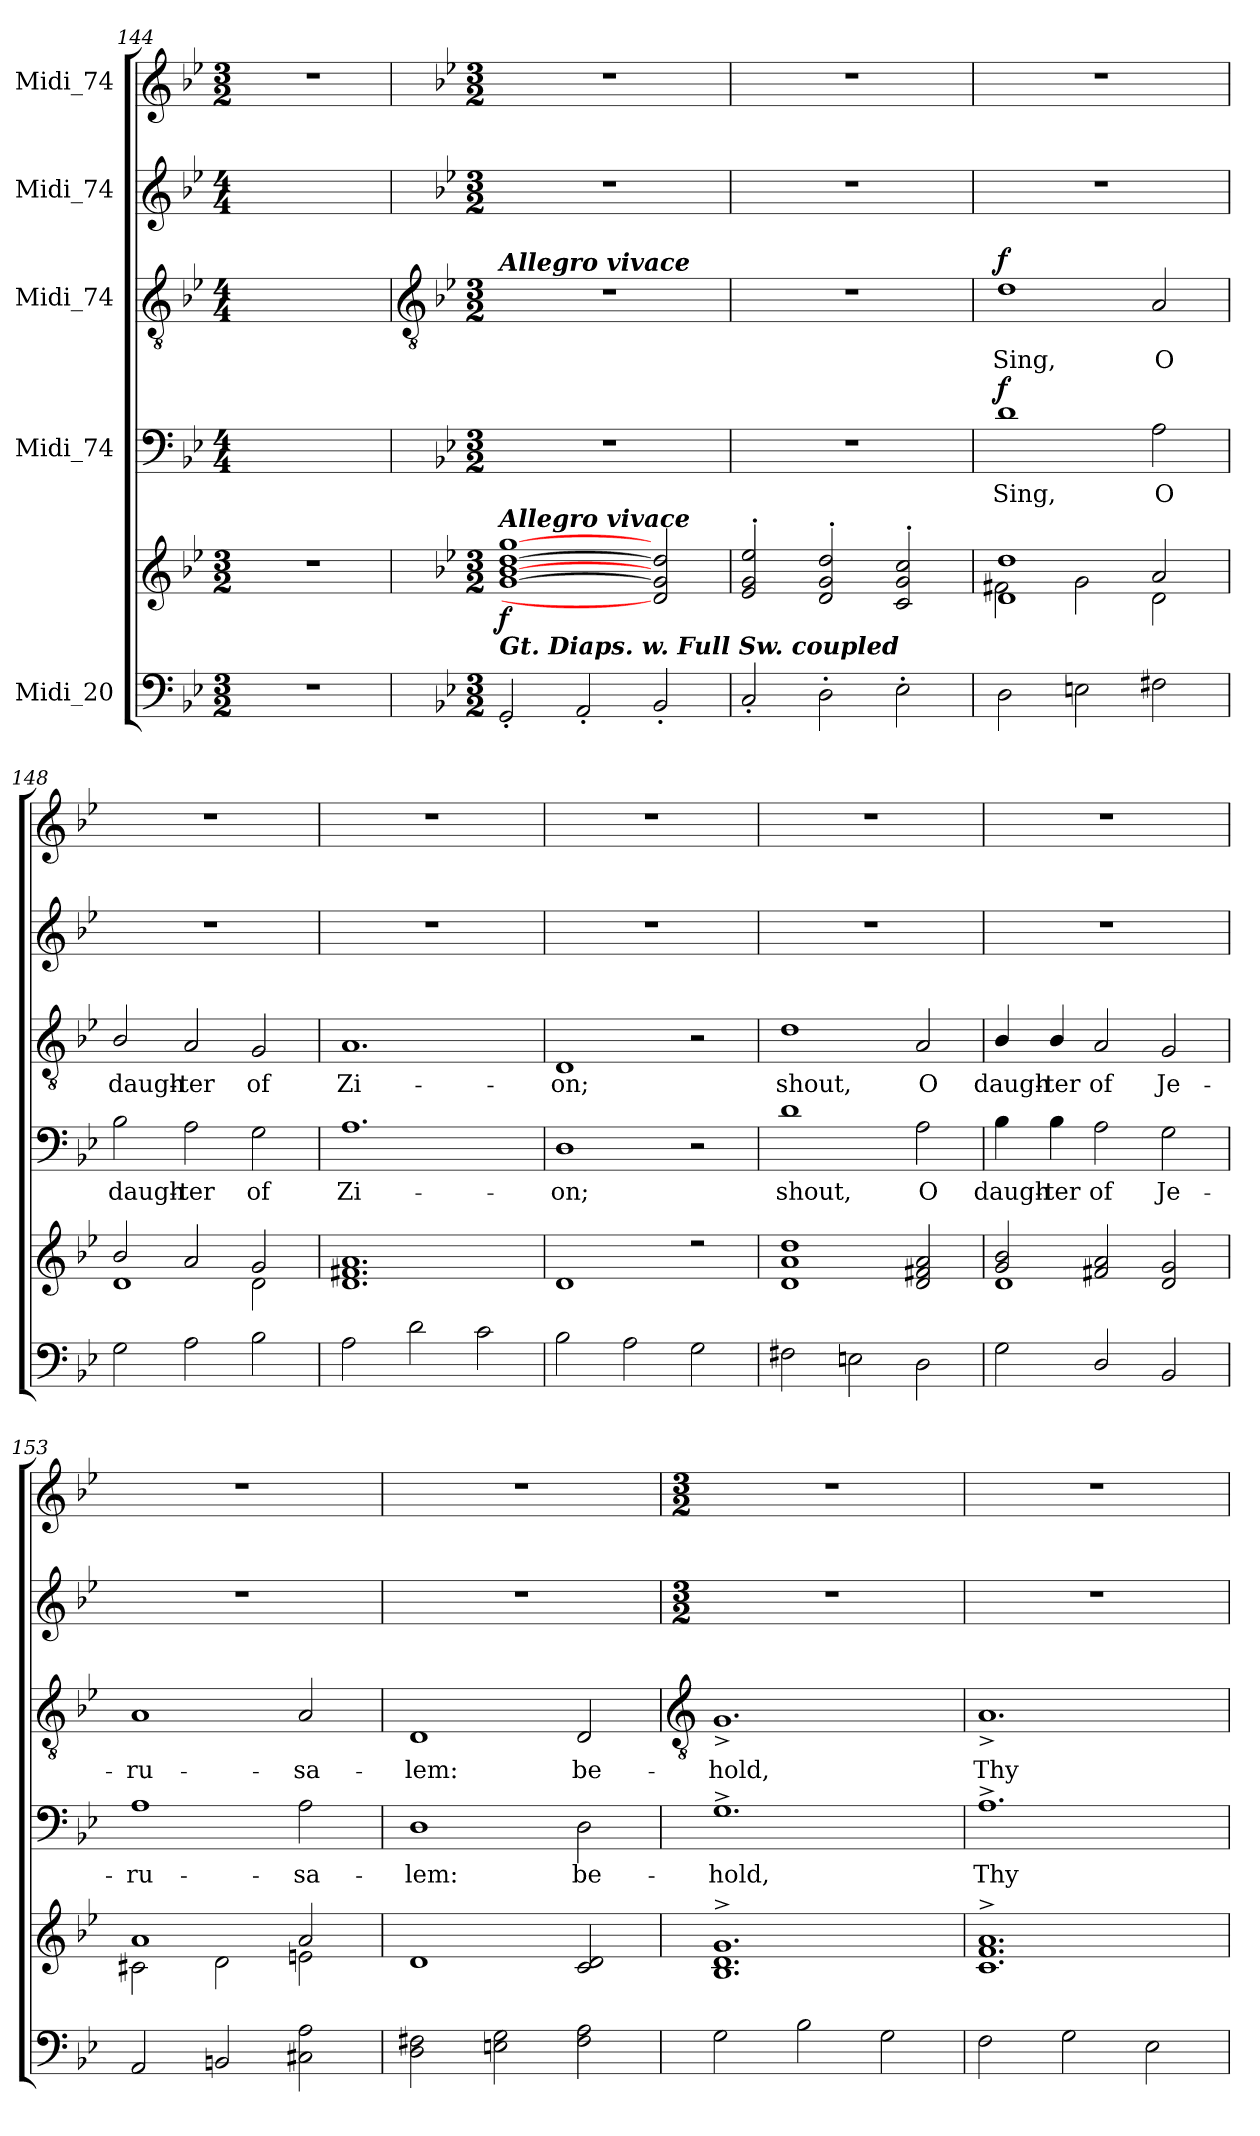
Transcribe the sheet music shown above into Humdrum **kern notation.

**kern	**kern	**dynam	**kern	**text	**dynam	**kern	**text	**dynam	**kern	**kern
*part5	*part5	*part5	*part4	*part4	*part4	*part3	*part3	*part3	*part2	*part1
*staff6	*staff5	*staff5/6	*staff4	*staff4	*staff4	*staff3	*staff3	*staff3	*staff2	*staff1
*I"Midi_20	*	*	*I"Midi_74	*	*	*I"Midi_74	*	*	*I"Midi_74	*I"Midi_74
*clefF4	*clefG2	*	*clefF4	*	*	*clefGv2	*	*	*clefG2	*clefG2
*k[b-e-]	*k[b-e-]	*	*k[b-e-]	*	*	*k[b-e-]	*	*	*k[b-e-]	*k[b-e-]
*B-:	*B-:	*	*B-:	*	*	*B-:	*	*	*B-:	*B-:
*M3/2	*M3/2	*	*M4/4	*	*	*M4/4	*	*	*M4/4	*M3/2
=144	=144	=144	=144	=144	=144	=144	=144	=144	=144	=144
1.r	1.r	.	1.ryy	.	.	1.ryy	.	.	1.ryy	1.r
!!LO:LB:g=z
=145	=145	=145	=145	=145	=145	=145	=145	=145	=145	=145
*	*	*	*	*	*	*clefGv2	*	*	*	*
*	*	*	*k[b-e-]	*	*	*k[b-e-]	*	*	*	*
*	*	*	*B-:	*	*	*B-:	*	*	*	*
*M3/2	*M3/2	*	*M3/2	*	*	*M3/2	*	*	*M3/2	*M3/2
*	*^	*	*	*	*	*	*	*	*	*
!	!	!	!	!	!	!	!LO:TX:a:Bi:t=Allegro vivace	!	!	!	!
!	!LO:TX:a:Bi:t=Allegro vivace	!	!	!	!	!	!	!	!	!	!
!LO:TX:a:Bi:t=Gt. Diaps. w. Full Sw. coupled	!	!	!	!	!	!	!	!	!	!	!
!	!	!LO:N:vis=1	!LO:DY:b	!LO:N:vis=1	!	!	!LO:N:vis=1	!	!	!	!
2GG'	[1g/ [1b-/ [1dd/ [1gg/	1.ryy	f	1.r	.	.	1.r	.	.	1.r	1.r
2AA'	.	.	.	.	.	.	.	.	.	.	.
2BB-'	2d/] 2g/] 2dd/]	.	.	.	.	.	.	.	.	.	.
=146	=146	=146	=146	=146	=146	=146	=146	=146	=146	=146	=146
!	!	!LO:N:vis=1	!	!LO:N:vis=1	!	!	!LO:N:vis=1	!	!	!	!
2C'	2e-/' 2g/' 2ee-/'	1.ryy	.	1.r	.	.	1.r	.	.	1.r	1.r
2D'	2d/' 2g/' 2dd/'	.	.	.	.	.	.	.	.	.	.
2E-'	2c/' 2g/' 2cc/'	.	.	.	.	.	.	.	.	.	.
=147	=147	=147	=147	=147	=147	=147	=147	=147	=147	=147	=147
!	!	!	!	!	!LO:LY:b	!LO:DY:b	!	!LO:LY:b	!LO:DY:b	!	!
2D	1d/ 1dd/	2f#X\	.	1d	Sing,	f	1d	Sing,	f	1.r	1.r
2En	.	2g\	.	.	.	.	.	.	.	.	.
!	!	!	!	!	!LO:LY:b	!	!	!LO:LY:b	!	!	!
2F#X	2a/	2d\	.	2A	O	.	2A	O	.	.	.
=148	=148	=148	=148	=148	=148	=148	=148	=148	=148	=148	=148
!	!	!	!	!	!LO:LY:b	!	!	!LO:LY:b	!	!	!
2G	2b-/	1d\	.	2B-\	daugh-	.	2B-/	daugh-	.	1.r	1.r
!	!	!	!	!	!LO:LY:b	!	!	!LO:LY:b	!	!	!
2A	2a/	.	.	2A	-ter	.	2A	-ter	.	.	.
!	!	!	!	!	!LO:LY:b	!	!	!LO:LY:b	!	!	!
2B-	2g/	2d\	.	2G	of	.	2G	of	.	.	.
=149	=149	=149	=149	=149	=149	=149	=149	=149	=149	=149	=149
!	!	!LO:N:vis=1	!	!	!LO:LY:b	!	!	!LO:LY:b	!	!	!
2A	1.d/ 1.f#X/ 1.a/	1.ryy	.	1.A	Zi-	.	1.A	Zi-	.	1.r	1.r
2d	.	.	.	.	.	.	.	.	.	.	.
2c	.	.	.	.	.	.	.	.	.	.	.
=150	=150	=150	=150	=150	=150	=150	=150	=150	=150	=150	=150
!	!	!LO:N:vis=1	!	!	!LO:LY:b	!	!	!LO:LY:b	!	!	!
2B-	1d/	1.ryy	.	1D	-on;	.	1D	-on;	.	1.r	1.r
2A	.	.	.	.	.	.	.	.	.	.	.
2G	2r	.	.	2r	.	.	2r	.	.	.	.
=151	=151	=151	=151	=151	=151	=151	=151	=151	=151	=151	=151
!	!	!LO:N:vis=1	!	!	!LO:LY:b	!	!	!LO:LY:b	!	!	!
2F#X	1d/ 1a/ 1dd/	1.ryy	.	1d	shout,	.	1d	shout,	.	1.r	1.r
2En	.	.	.	.	.	.	.	.	.	.	.
!	!	!	!	!	!LO:LY:b	!	!	!LO:LY:b	!	!	!
2D	2d/ 2f#X/ 2a/	.	.	2A	O	.	2A	O	.	.	.
=152	=152	=152	=152	=152	=152	=152	=152	=152	=152	=152	=152
!	!	!	!	!	!LO:LY:b	!	!	!LO:LY:b	!	!	!
2G	2g/ 2b-/	1d\	.	4B-\	daugh-	.	4B-/	daugh-	.	1.r	1.r
!	!	!	!	!	!LO:LY:b	!	!	!LO:LY:b	!	!	!
.	.	.	.	4B-\	-ter	.	4B-/	-ter	.	.	.
!	!	!	!	!	!LO:LY:b	!	!	!LO:LY:b	!	!	!
2D/	2f#X/ 2a/	.	.	2A	of	.	2A	of	.	.	.
!	!	!	!	!	!LO:LY:b	!	!	!LO:LY:b	!	!	!
2BB-	2d/ 2g/	2ryy	.	2G	Je-	.	2G	Je-	.	.	.
=153	=153	=153	=153	=153	=153	=153	=153	=153	=153	=153	=153
!	!	!	!	!	!LO:LY:b	!	!	!LO:LY:b	!	!	!
2AA	1a/	2c#X\	.	1A	-ru-	.	1A	-ru-	.	1.r	1.r
2BBn	.	2d\	.	.	.	.	.	.	.	.	.
!	!	!	!	!	!LO:LY:b	!	!	!LO:LY:b	!	!	!
2C#X 2A	2a/	2en\	.	2A	-sa-	.	2A	-sa-	.	.	.
=154	=154	=154	=154	=154	=154	=154	=154	=154	=154	=154	=154
!	!	!	!	!	!LO:LY:b	!	!	!LO:LY:b	!	!	!
*	*v	*v	*	*	*	*	*	*	*	*	*
2D 2F#X	1d/	.	1D	-lem:	.	1D	-lem:	.	1.r	1.r
2En 2G	.	.	.	.	.	.	.	.	.	.
!	!	!	!	!LO:LY:b	!	!	!LO:LY:b	!	!	!
2F# 2A	2c/ 2d/	.	2D	be-	.	2D	be-	.	.	.
!!LO:LB:g=z
=155	=155	=155	=155	=155	=155	=155	=155	=155	=155	=155
*	*	*	*	*	*	*clefGv2	*	*	*	*
*	*	*	*	*	*	*	*	*	*M3/2	*M3/2
*	*^	*	*	*	*	*	*	*	*	*
!LO:N:vis=1	!	!LO:N:vis=1	!	!	!LO:LY:b	!	!	!LO:LY:b	!	!	!
*^	*	*	*	*	*	*	*	*	*	*	*
1.ryy	2G\	1.B-/^ 1.d/^ 1.g/^	1.ryy	.	1.G^	-hold,	.	1.G^	-hold,	.	1.r	1.r
.	2B-\	.	.	.	.	.	.	.	.	.	.	.
.	2G\	.	.	.	.	.	.	.	.	.	.	.
=156	=156	=156	=156	=156	=156	=156	=156	=156	=156	=156	=156	=156
!LO:N:vis=1	!	!	!LO:N:vis=1	!	!	!LO:LY:b	!	!	!LO:LY:b	!	!	!
1.ryy	2F\	1.c/^ 1.f/^ 1.a/^	1.ryy	.	1.A^	Thy	.	1.A^	Thy	.	1.r	1.r
.	2G\	.	.	.	.	.	.	.	.	.	.	.
.	2E-\	.	.	.	.	.	.	.	.	.	.	.
*v	*v	*	*	*	*	*	*	*	*	*	*	*
*	*v	*v	*	*	*	*	*	*	*	*	*
=	=	=	=	=	=	=	=	=	=	=
*-	*-	*-	*-	*-	*-	*-	*-	*-	*-	*-
